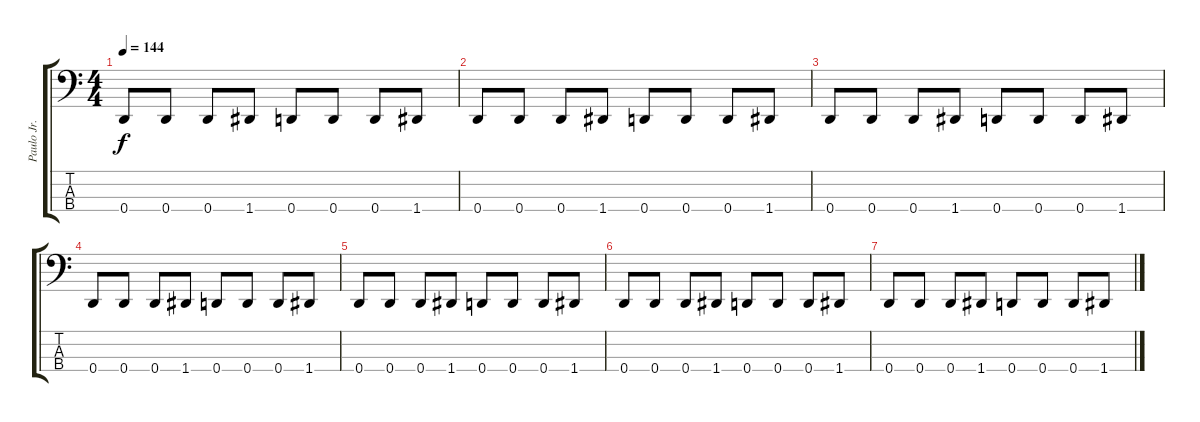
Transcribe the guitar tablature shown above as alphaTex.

\track ("Paulo Jr." "Paulo Jr.") {instrument electricbasspick}
\staff {score tabs}
\tuning (F2 C2 G1 D1) {hide}
\ts (4 4)
\tempo 144
\clef f4
\ks c
0.4.8{dy f} 0.4.8 0.4.8 1.4.8 0.4.8 0.4.8 0.4.8 1.4.8 |
0.4.8 0.4.8 0.4.8 1.4.8 0.4.8 0.4.8 0.4.8 1.4.8 |
0.4.8 0.4.8 0.4.8 1.4.8 0.4.8 0.4.8 0.4.8 1.4.8 |
0.4.8 0.4.8 0.4.8 1.4.8 0.4.8 0.4.8 0.4.8 1.4.8 |
0.4.8 0.4.8 0.4.8 1.4.8 0.4.8 0.4.8 0.4.8 1.4.8 |
0.4.8 0.4.8 0.4.8 1.4.8 0.4.8 0.4.8 0.4.8 1.4.8 |
0.4.8 0.4.8 0.4.8 1.4.8 0.4.8 0.4.8 0.4.8 1.4.8
